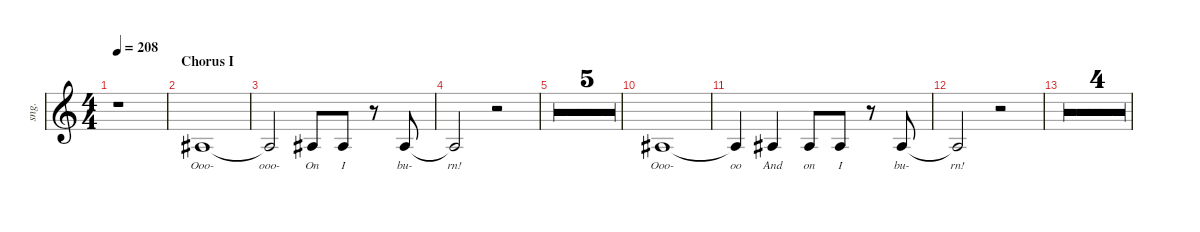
\defaultSystemsLayout 4
\hideDynamics
\bracketExtendMode nobrackets
\otherSystemsTrackNameOrientation horizontal
\track ("V. Harmony 2" "sng.") {multiBarRest instrument voiceoohs}
\staff {score}
\tuning (Eb4 Bb3 Gb3 Db3 Ab2 Eb2)
\ts (4 4)
\tempo 208
\clef g2
\ks c
r.1{dy mf beam Down} |
\section ("" "Chorus I")
4.3{acc #}.1{lyrics (0 "Ooo-") lyrics (1 "") lyrics (2 "") lyrics (3 "") lyrics (4 "") beam Up} |
4.3{t acc #}.2{lyrics (0 "ooo-") lyrics (1 "") lyrics (2 "") lyrics (3 "") lyrics (4 "") beam Up} 4.3{acc #}.8{lyrics (0 "On") lyrics (1 "") lyrics (2 "") lyrics (3 "") lyrics (4 "") beam Up} 4.3{acc #}.8{lyrics (0 "I") lyrics (1 "") lyrics (2 "") lyrics (3 "") lyrics (4 "") beam Up} r.8{beam Up} 4.3{acc #}.8{lyrics (0 "bu-") lyrics (1 "") lyrics (2 "") lyrics (3 "") lyrics (4 "") beam Up} |
4.3{t acc #}.2{lyrics (0 "rn!") lyrics (1 "") lyrics (2 "") lyrics (3 "") lyrics (4 "") beam Up} r.2{beam Up} |
r.1{beam Down} |
r.1{beam Down} |
r.1{beam Down} |
r.1{beam Down} |
r.1{beam Down} |
4.3{acc #}.1{lyrics (0 "Ooo-") lyrics (1 "") lyrics (2 "") lyrics (3 "") lyrics (4 "") beam Up} |
4.3{t acc #}.4{lyrics (0 "oo") lyrics (1 "") lyrics (2 "") lyrics (3 "") lyrics (4 "") beam Up} 4.3{acc #}.4{lyrics (0 "And") lyrics (1 "") lyrics (2 "") lyrics (3 "") lyrics (4 "") beam Up} 4.3{acc #}.8{lyrics (0 "on") lyrics (1 "") lyrics (2 "") lyrics (3 "") lyrics (4 "") beam Up} 4.3{acc #}.8{lyrics (0 "I") lyrics (1 "") lyrics (2 "") lyrics (3 "") lyrics (4 "") beam Up} r.8{beam Up} 4.3{acc #}.8{lyrics (0 "bu-") lyrics (1 "") lyrics (2 "") lyrics (3 "") lyrics (4 "") beam Up} |
4.3{t acc #}.2{lyrics (0 "rn!") lyrics (1 "") lyrics (2 "") lyrics (3 "") lyrics (4 "") beam Up} r.2{beam Up} |
r.1{beam Down} |
r.1{beam Down} |
r.1{beam Down} |
r.1{beam Down}
